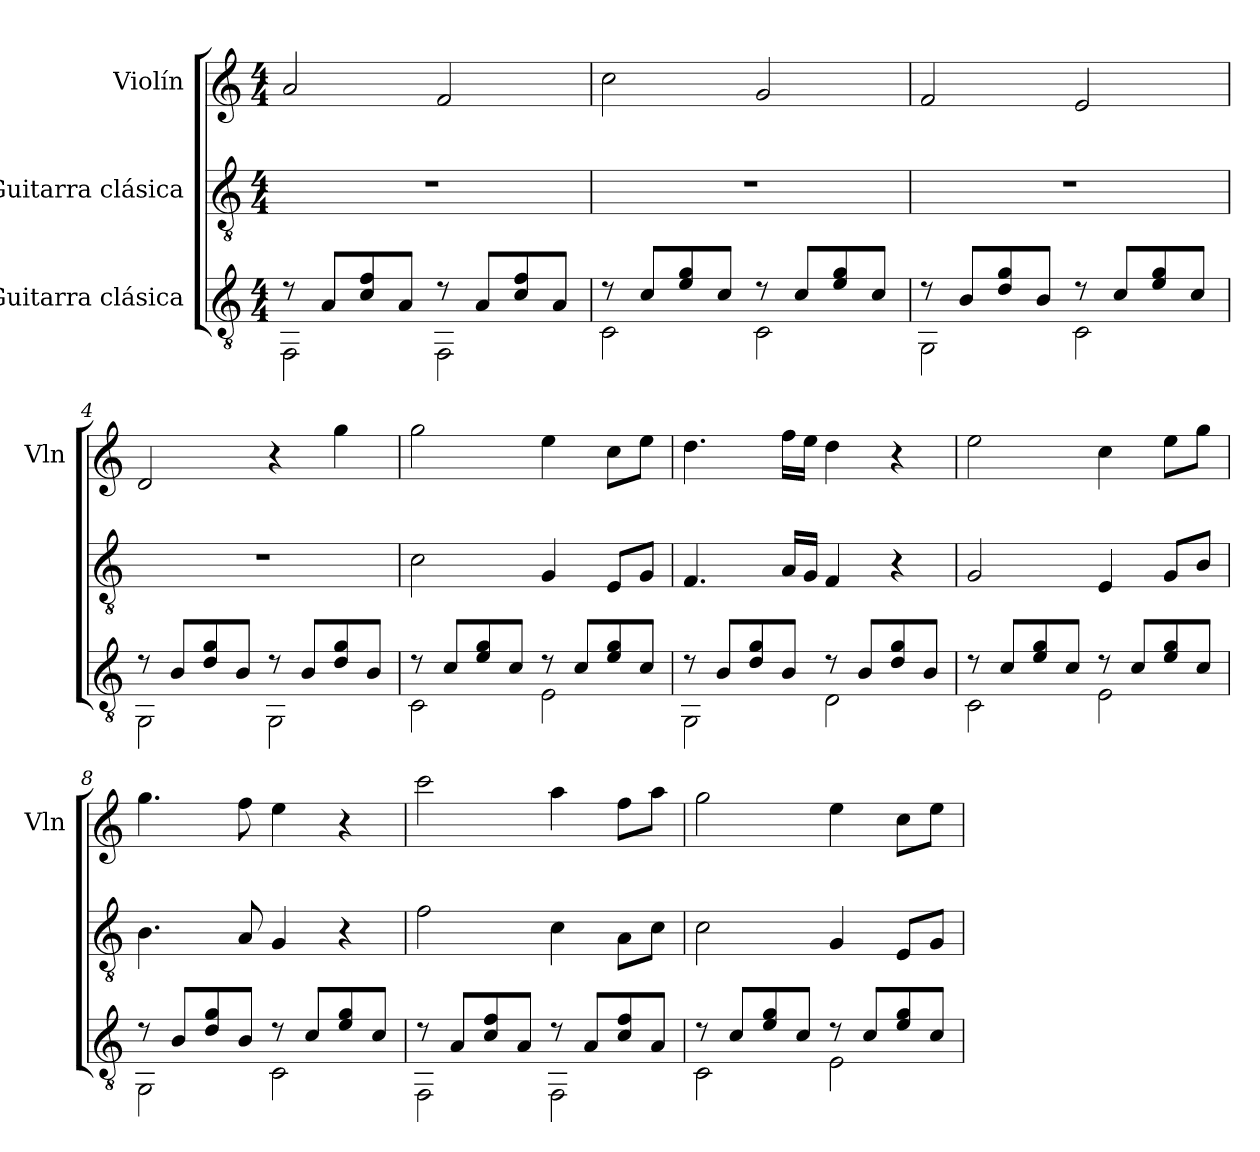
**kern	**kern	**kern
*part3	*part2	*part1
*staff3	*staff2	*staff1
*I"Guitarra clásica	*I"Guitarra clásica	*I"Violín
*	*	*I'Vln
*clefGv2	*clefGv2	*clefG2
*k[]	*k[]	*k[]
*M4/4	*M4/4	*M4/4
=1	=1	=1
*^	*	*
8r	2FF\	1r	2a/
8A/L	.	.	.
8c/ 8f/	.	.	.
8A/J	.	.	.
8r	2FF\	.	2f/
8A/L	.	.	.
8c/ 8f/	.	.	.
8A/J	.	.	.
=2	=2	=2	=2
8r	2C\	1r	2cc\
8c/L	.	.	.
8e/ 8g/	.	.	.
8c/J	.	.	.
8r	2C\	.	2g/
8c/L	.	.	.
8e/ 8g/	.	.	.
8c/J	.	.	.
=3	=3	=3	=3
8r	2GG\	1r	2f/
8B/L	.	.	.
8d/ 8g/	.	.	.
8B/J	.	.	.
8r	2C\	.	2e/
8c/L	.	.	.
8e/ 8g/	.	.	.
8c/J	.	.	.
=4	=4	=4	=4
8r	2GG\	1r	2d/
8B/L	.	.	.
8d/ 8g/	.	.	.
8B/J	.	.	.
8r	2GG\	.	4r
8B/L	.	.	.
8d/ 8g/	.	.	4gg\
8B/J	.	.	.
=5	=5	=5	=5
8r	2C\	2c\	2gg\
8c/L	.	.	.
8e/ 8g/	.	.	.
8c/J	.	.	.
8r	2E\	4G/	4ee\
8c/L	.	.	.
8e/ 8g/	.	8E/L	8cc\L
8c/J	.	8G/J	8ee\J
!!LO:LB:g=z
=6	=6	=6	=6
8r	2GG\	4.F/	4.dd\
8B/L	.	.	.
8d/ 8g/	.	.	.
8B/J	.	16A/LL	16ff\LL
.	.	16G/JJ	16ee\JJ
8r	2D\	4F/	4dd\
8B/L	.	.	.
8d/ 8g/	.	4r	4r
8B/J	.	.	.
=7	=7	=7	=7
8r	2C\	2G/	2ee\
8c/L	.	.	.
8e/ 8g/	.	.	.
8c/J	.	.	.
8r	2E\	4E/	4cc\
8c/L	.	.	.
8e/ 8g/	.	8G/L	8ee\L
8c/J	.	8B/J	8gg\J
=8	=8	=8	=8
8r	2GG\	4.B\	4.gg\
8B/L	.	.	.
8d/ 8g/	.	.	.
8B/J	.	8A/	8ff\
8r	2C\	4G/	4ee\
8c/L	.	.	.
8e/ 8g/	.	4r	4r
8c/J	.	.	.
=9	=9	=9	=9
8r	2FF\	2f\	2ccc\
8A/L	.	.	.
8c/ 8f/	.	.	.
8A/J	.	.	.
8r	2FF\	4c\	4aa\
8A/L	.	.	.
8c/ 8f/	.	8A\L	8ff\L
8A/J	.	8c\J	8aa\J
=10	=10	=10	=10
8r	2C\	2c\	2gg\
8c/L	.	.	.
8e/ 8g/	.	.	.
8c/J	.	.	.
8r	2E\	4G/	4ee\
8c/L	.	.	.
8e/ 8g/	.	8E/L	8cc\L
8c/J	.	8G/J	8ee\J
*v	*v	*	*
=	=	=
*-	*-	*-
